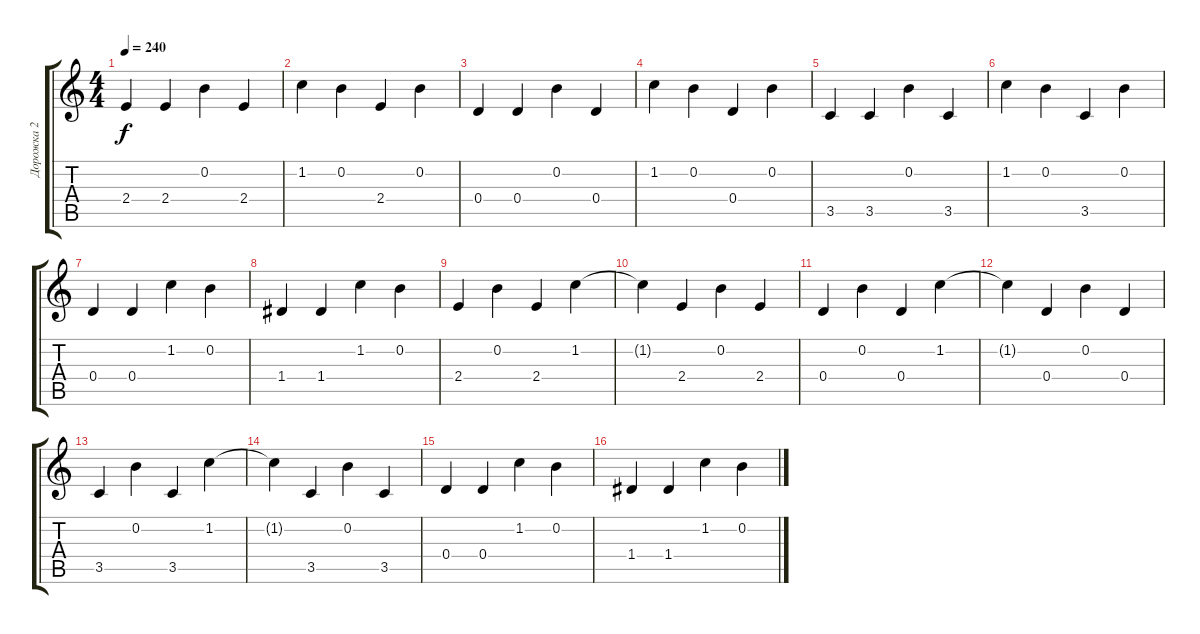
\track ("Дорожка 2" "Дорожка 2") {instrument distortionguitar}
\staff {score tabs}
\tuning (E4 B3 G3 D3 A2 E2) {hide}
\ts (4 4)
\tempo 240
\clef g2
\ks c
2.4.4{dy f} 2.4.4 0.2.4 2.4.4 |
1.2.4 0.2.4 2.4.4 0.2.4 |
0.4.4 0.4.4 0.2.4 0.4.4 |
1.2.4 0.2.4 0.4.4 0.2.4 |
3.5.4 3.5.4 0.2.4 3.5.4 |
1.2.4 0.2.4 3.5.4 0.2.4 |
0.4.4 0.4.4 1.2.4 0.2.4 |
1.4.4 1.4.4 1.2.4 0.2.4 |
2.4.4 0.2.4 2.4.4 1.2.4 |
1.2{t}.4 2.4.4 0.2.4 2.4.4 |
0.4.4 0.2.4 0.4.4 1.2.4 |
1.2{t}.4 0.4.4 0.2.4 0.4.4 |
3.5.4 0.2.4 3.5.4 1.2.4 |
1.2{t}.4 3.5.4 0.2.4 3.5.4 |
0.4.4 0.4.4 1.2.4 0.2.4 |
1.4.4 1.4.4 1.2.4 0.2.4
